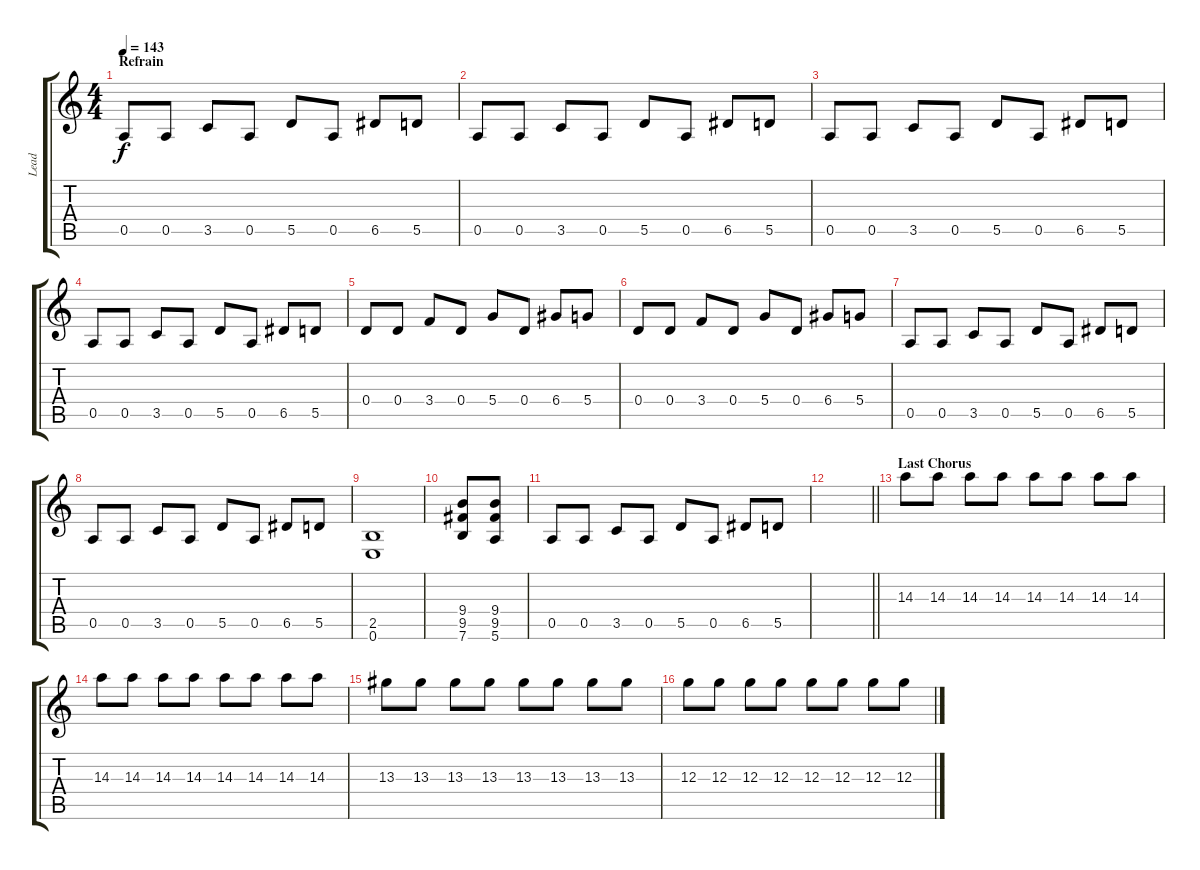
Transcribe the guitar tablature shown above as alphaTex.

\track ("Lead" "Lead") {instrument distortionguitar}
\staff {score tabs}
\tuning (E4 B3 G3 D3 A2 E2) {hide}
\ts (4 4)
\section ("" "Refrain")
\tempo 143
\clef g2
\ks c
0.5.8{dy f} 0.5.8 3.5.8 0.5.8 5.5.8 0.5.8 6.5.8 5.5.8 |
0.5.8 0.5.8 3.5.8 0.5.8 5.5.8 0.5.8 6.5.8 5.5.8 |
0.5.8 0.5.8 3.5.8 0.5.8 5.5.8 0.5.8 6.5.8 5.5.8 |
0.5.8 0.5.8 3.5.8 0.5.8 5.5.8 0.5.8 6.5.8 5.5.8 |
0.4.8 0.4.8 3.4.8 0.4.8 5.4.8 0.4.8 6.4.8 5.4.8 |
0.4.8 0.4.8 3.4.8 0.4.8 5.4.8 0.4.8 6.4.8 5.4.8 |
0.5.8 0.5.8 3.5.8 0.5.8 5.5.8 0.5.8 6.5.8 5.5.8 |
0.5.8 0.5.8 3.5.8 0.5.8 5.5.8 0.5.8 6.5.8 5.5.8 |
(2.5 0.6).1 |
(9.4 9.5 7.6).8 (9.4 9.5 5.6).8 |
0.5.8 0.5.8 3.5.8 0.5.8 5.5.8 0.5.8 6.5.8 5.5.8 |
\barLineRight lightlight
|
\section ("" "Last Chorus")
14.3.8 14.3.8 14.3.8 14.3.8 14.3.8 14.3.8 14.3.8 14.3.8 |
14.3.8 14.3.8 14.3.8 14.3.8 14.3.8 14.3.8 14.3.8 14.3.8 |
13.3.8 13.3.8 13.3.8 13.3.8 13.3.8 13.3.8 13.3.8 13.3.8 |
12.3.8 12.3.8 12.3.8 12.3.8 12.3.8 12.3.8 12.3.8 12.3.8
